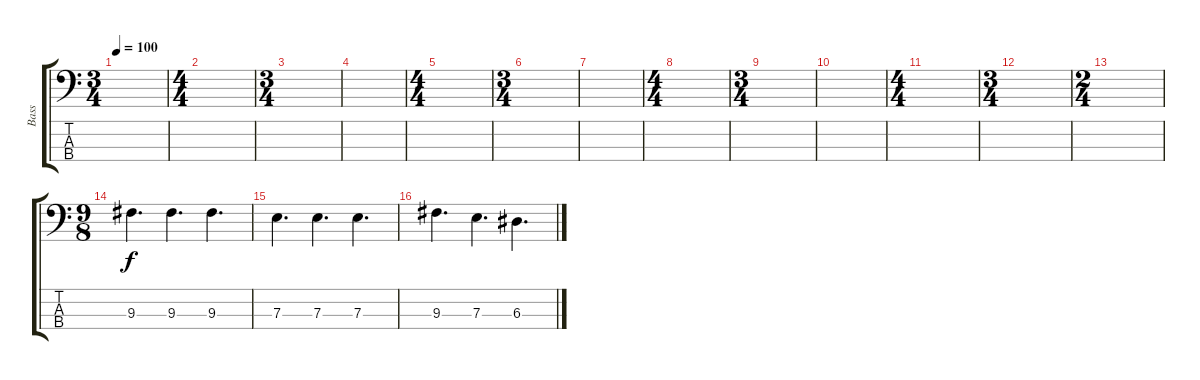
\track ("Bass" "Bass") {instrument electricbassfinger}
\staff {score tabs}
\tuning (G2 D2 A1 E1) {hide}
\ts (3 4)
\tempo 100
\clef f4
\ks c
|
\ts (4 4)
|
\ts (3 4)
|
|
\ts (4 4)
|
\ts (3 4)
|
|
\ts (4 4)
|
\ts (3 4)
|
|
\ts (4 4)
|
\ts (3 4)
|
\ts (2 4)
|
\ts (9 8)
9.3.4{d} 9.3.4{d} 9.3.4{d} |
7.3.4{d} 7.3.4{d} 7.3.4{d} |
9.3.4{d} 7.3.4{d} 6.3.4{d}
